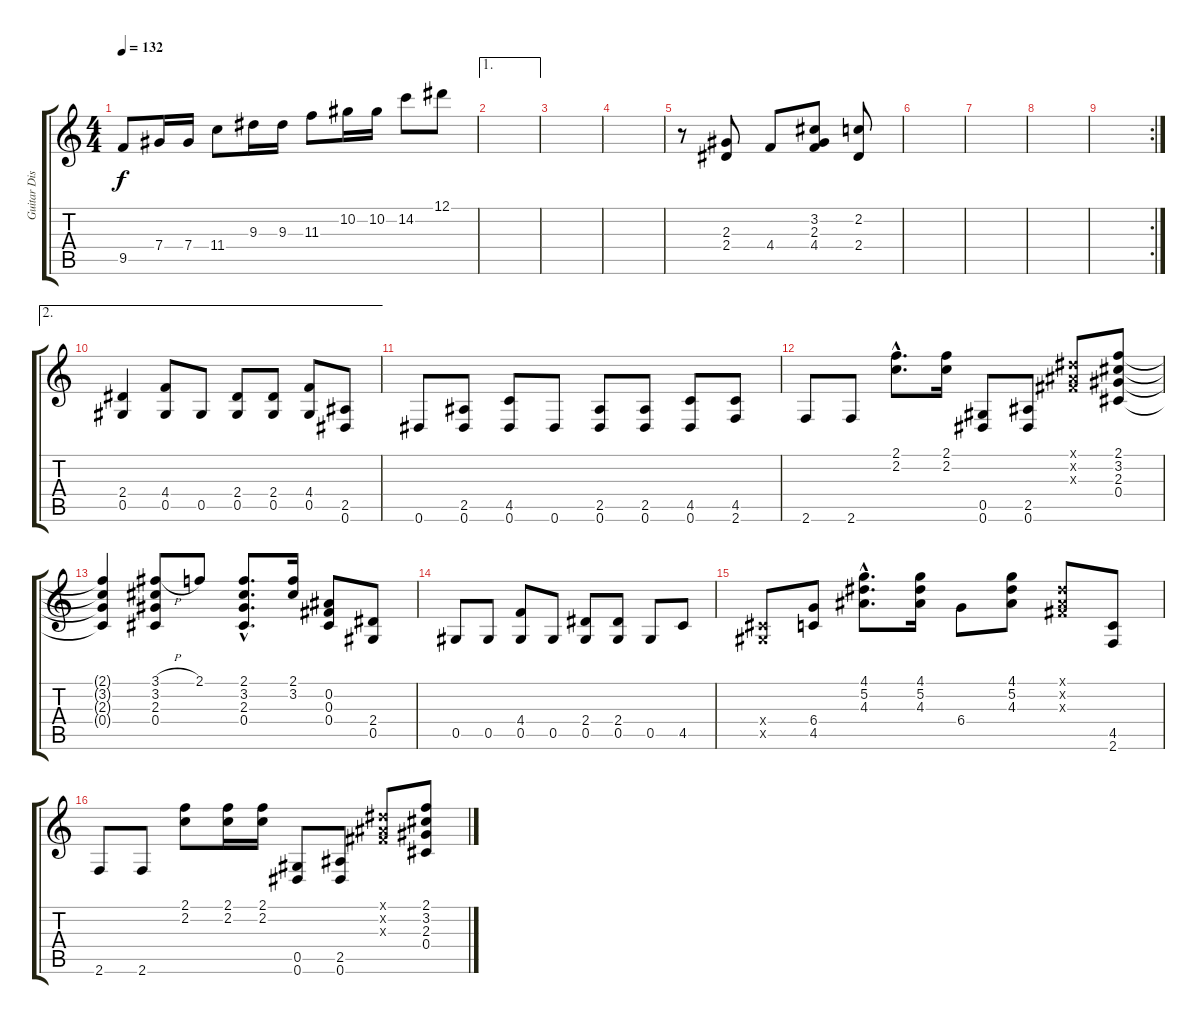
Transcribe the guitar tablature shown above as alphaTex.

\track ("Guitar Disto 2" "Guitar Dis") {instrument distortionguitar}
\staff {score tabs}
\tuning (Eb4 Bb3 Gb3 Db3 Ab2 Eb2) {hide}
\ts (4 4)
\tempo 132
\clef g2
\ks c
9.5.8{dy f} 7.4.16 7.4.16 11.4.8 9.3.16 9.3.16 11.3.8 10.2.16 10.2.16 14.2.8 12.1.8 |
\ae 1
|
|
|
r.8 (2.3 2.4).8 4.4.8 (3.2 2.3 4.4).8 (2.2 2.4).8 |
|
|
|
\rc 2
|
\ae 2
(2.4 0.5).4 (4.4 0.5).8 0.5.8 (2.4 0.5).8 (2.4 0.5).8 (4.4 0.5).8 (2.5 0.6).8 |
0.6.8 (2.5 0.6).8 (4.5 0.6).8 0.6.8 (2.5 0.6).8 (2.5 0.6).8 (4.5 0.6).8 (4.5 2.6).8 |
2.6.8 2.6.8 (2.1{hac} 2.2{hac}).8{d} (2.1 2.2).16 (0.5 0.6).8 (2.5 0.6).8 (0.1{x} 0.2{x} 0.3{x}).8 (2.1 3.2 2.3 0.4).8 |
(2.1{t} 3.2{t} 2.3{t} 0.4{t}).4 (3.1{h} 3.2 2.3 0.4).8 2.1.8 (2.1{hac} 3.2{hac} 2.3{hac} 0.4{hac}).8{d} (2.1 3.2).16 (0.2 0.3 0.4).8 (2.4 0.5).8 |
0.5.8 0.5.8 (4.4 0.5).8 0.5.8 (2.4 0.5).8 (2.4 0.5).8 0.5.8 4.5.8 |
(0.4{x} 0.5{x}).8 (6.4 4.5).8 (4.1{hac} 5.2{hac} 4.3{hac}).8{d} (4.1 5.2 4.3).16 6.4.8 (4.1 5.2 4.3).8 (0.1{x} 0.2{x} 0.3{x}).8 (4.5 2.6).8 |
2.6.8 2.6.8 (2.1 2.2).8 (2.1 2.2).16 (2.1 2.2).16 (0.5 0.6).8 (2.5 0.6).8 (0.1{x} 0.2{x} 0.3{x}).8 (2.1 3.2 2.3 0.4).8
